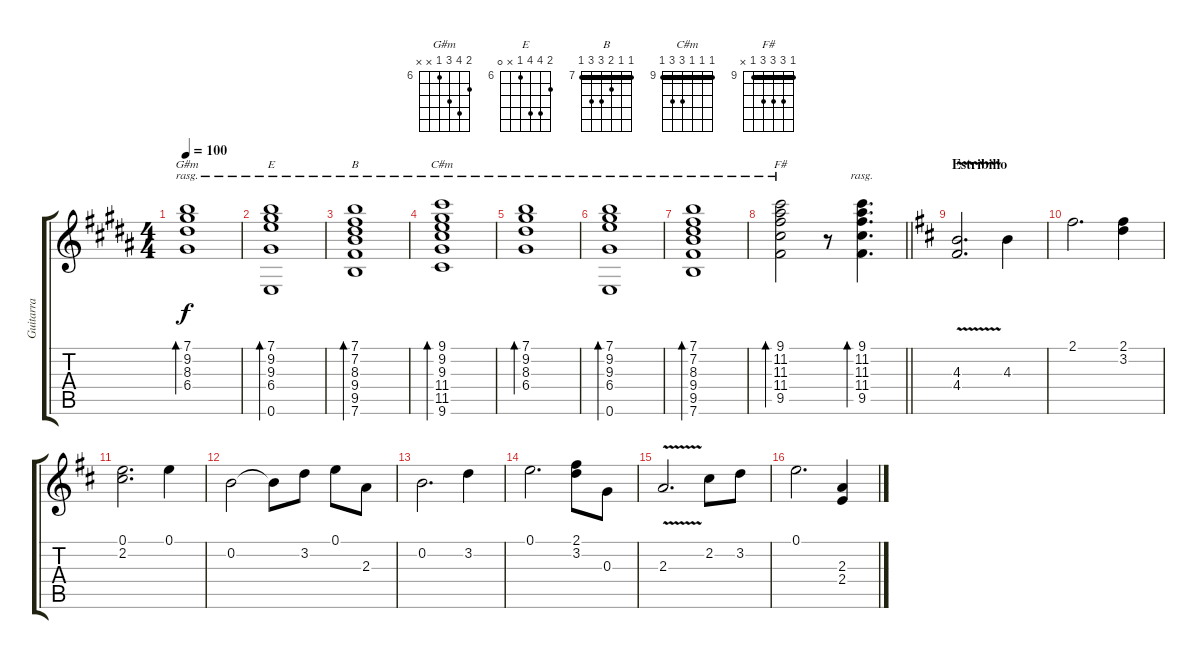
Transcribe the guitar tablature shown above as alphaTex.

\track ("Guitarra" "Guitarra") {instrument distortionguitar}
\staff {score tabs}
\tuning (E4 B3 G3 D3 A2 E2) {hide}
\chord ("G#m" 7 9 8 6 x x) {firstfret 6}
\chord ("E" 7 9 9 6 x 0) {firstfret 6}
\chord ("B" 7 7 8 9 9 7) {firstfret 7 barre 7}
\chord ("C#m" 9 9 9 11 11 9) {firstfret 9 barre 9}
\chord ("F#" 9 11 11 11 9 x) {firstfret 9 barre 9}
\ts (4 4)
\tempo 100
\clef g2
\ks g#minor
(7.1 9.2 8.3 6.4).1{bd 240 ch "G#m" rasg ii dy f} |
(7.1 9.2 9.3 6.4 0.6).1{bd 240 ch "E" rasg ii} |
(7.1 7.2 8.3 9.4 9.5 7.6).1{bd 240 ch "B" rasg ii} |
(9.1 9.2 9.3 11.4 11.5 9.6).1{bd 240 ch "C#m" rasg ii} |
(7.1 9.2 8.3 6.4).1{bd 240 rasg ii} |
(7.1 9.2 9.3 6.4 0.6).1{bd 240 rasg ii} |
(7.1 7.2 8.3 9.4 9.5 7.6).1{bd 240 rasg ii} |
\barLineRight lightlight
(9.1 11.2 11.3 11.4 9.5).2{bd 120 ch "F#" rasg ii} r.8 (9.1 11.2 11.3 11.4 9.5).4{d bd 120 rasg ii} |
\section ("" "Estribillo")
\ks bminor
(4.3{v} 4.4).2{d volume 10 instrument distortionguitar} 4.3.4 |
2.1.2{d} (2.1 3.2).4 |
(0.1 2.2).2{d} 0.1.4 |
0.2.2 0.2{t}.8 3.2.8 0.1.8 2.3.8 |
0.2.2{d} 3.2.4 |
0.1.2{d} (2.1 3.2).8 0.3.8 |
2.3{v}.2{d} 2.2.8 3.2.8 |
0.1.2{d} (2.3 2.4).4
